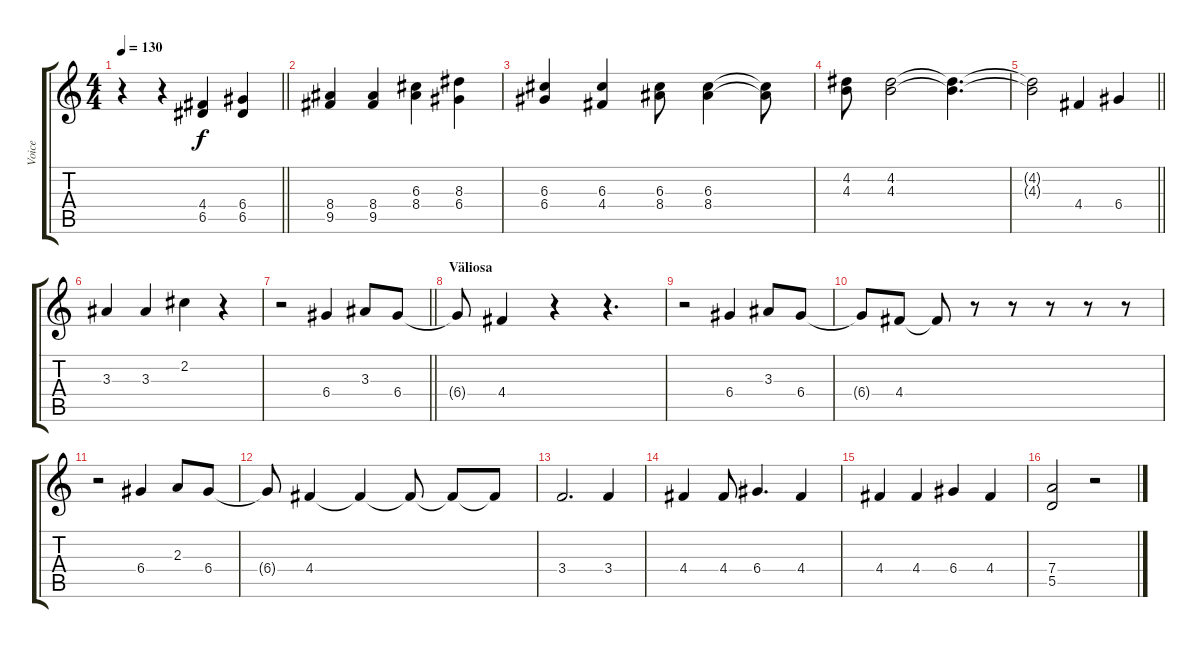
\track ("Voice" "Voice") {instrument electricguitarjazz}
\staff {score tabs}
\tuning (E4 B3 G3 D3 A2 E2) {hide}
\ts (4 4)
\tempo 130
\clef g2
\barLineRight lightlight
\ks c
r.4{dy f} r.4 (4.4 6.5).4 (6.4 6.5).4 |
(8.4 9.5).4 (8.4 9.5).4 (6.3 8.4).4 (8.3 6.4).4 |
(6.3 6.4).4 (6.3 4.4).4 (6.3 8.4).8 (6.3 8.4).4 (6.3{t} 8.4{t}).8 |
(4.2 4.3).8 (4.2 4.3).2 (4.2{t} 4.3{t}).4{d} |
\barLineRight lightlight
(4.2{t} 4.3{t}).2 4.4.4 6.4.4 |
3.3.4 3.3.4 2.2.4 r.4 |
\barLineRight lightlight
r.2 6.4.4 3.3.8 6.4.8 |
\section ("" "Väliosa")
6.4{t}.8 4.4.4 r.4 r.4{d} |
r.2 6.4.4 3.3.8 6.4.8 |
6.4{t}.8 4.4.8 4.4{t}.8 r.8 r.8 r.8 r.8 r.8 |
r.2 6.4.4 2.3.8 6.4.8 |
6.4{t}.8 4.4.4 4.4{t}.4 4.4{t}.8 4.4{t}.8 4.4{t}.8 |
3.4.2{d} 3.4.4 |
4.4.4 4.4.8 6.4.4{d} 4.4.4 |
4.4.4 4.4.4 6.4.4 4.4.4 |
(7.4 5.5).2 r.2
